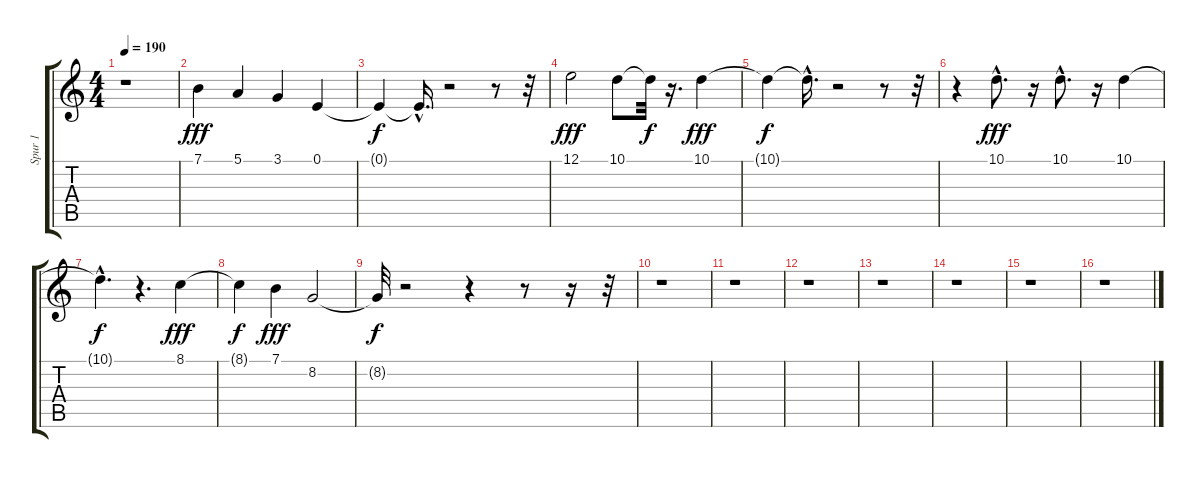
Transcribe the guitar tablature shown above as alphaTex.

\track ("Spur 1" "Spur 1") {instrument clarinet}
\staff {score tabs}
\tuning (E4 B3 G3 D3 A2 E2) {hide}
\ts (4 4)
\tempo 190
\clef g2
\ks c
r.1{dy fff} |
7.1.4 5.1.4 3.1.4 0.1.4 |
0.1{t}.4{dy f} 0.1{hac t}.16{d} r.2 r.8 r.32 |
12.1.2{dy fff} 10.1.8 10.1{t}.32{dy f} r.16{d} 10.1.4{dy fff} |
10.1{t}.4{dy f} 10.1{hac t}.16{d} r.2 r.8 r.32 |
r.4 10.1{hac}.8{d dy fff} r.16 10.1{hac}.8{d} r.16 10.1.4 |
10.1{hac t}.4{d dy f} r.4{d} 8.1.4{dy fff} |
8.1{t}.4{dy f} 7.1.4{dy fff} 8.2.2 |
8.2{t}.32{dy f} r.2 r.4 r.8 r.16 r.32 |
r.1 |
r.1 |
r.1 |
r.1 |
r.1 |
r.1 |
r.1
